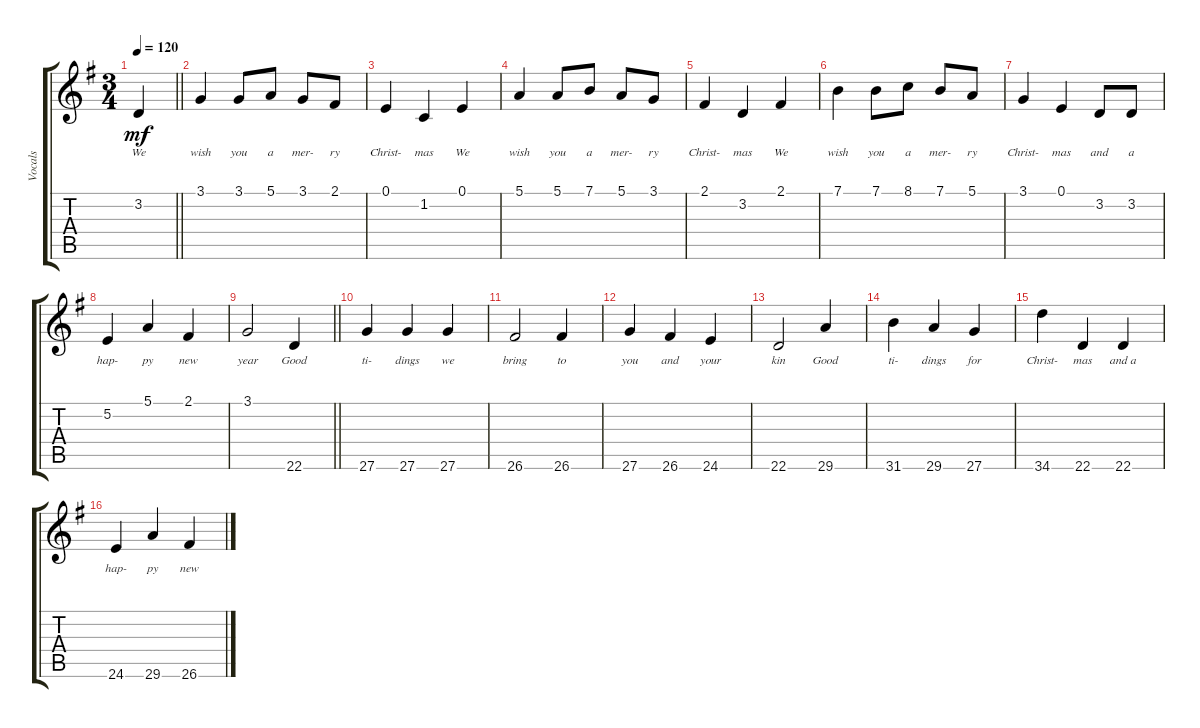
\track ("Vocals" "Vocals") {instrument voiceoohs}
\staff {score tabs}
\tuning (E4 B3 G3 D3 A2 E2) {hide}
\ts (3 4)
\tempo 120
\clef g2
\barLineRight lightlight
\ks g
3.2.4{lyrics (0 "We") lyrics (1 "") lyrics (2 "") lyrics (3 "") lyrics (4 "") dy mf instrument voiceoohs} |
\section ("" "")
3.1.4{lyrics (0 "wish") lyrics (1 "") lyrics (2 "") lyrics (3 "") lyrics (4 "")} 3.1.8{lyrics (0 "you") lyrics (1 "") lyrics (2 "") lyrics (3 "") lyrics (4 "")} 5.1.8{lyrics (0 "a") lyrics (1 "") lyrics (2 "") lyrics (3 "") lyrics (4 "")} 3.1.8{lyrics (0 "mer-") lyrics (1 "") lyrics (2 "") lyrics (3 "") lyrics (4 "")} 2.1.8{lyrics (0 "ry") lyrics (1 "") lyrics (2 "") lyrics (3 "") lyrics (4 "")} |
0.1.4{lyrics (0 "Christ-") lyrics (1 "") lyrics (2 "") lyrics (3 "") lyrics (4 "")} 1.2.4{lyrics (0 "mas") lyrics (1 "") lyrics (2 "") lyrics (3 "") lyrics (4 "")} 0.1.4{lyrics (0 "We") lyrics (1 "") lyrics (2 "") lyrics (3 "") lyrics (4 "")} |
5.1.4{lyrics (0 "wish") lyrics (1 "") lyrics (2 "") lyrics (3 "") lyrics (4 "")} 5.1.8{lyrics (0 "you") lyrics (1 "") lyrics (2 "") lyrics (3 "") lyrics (4 "")} 7.1.8{lyrics (0 "a") lyrics (1 "") lyrics (2 "") lyrics (3 "") lyrics (4 "")} 5.1.8{lyrics (0 "mer-") lyrics (1 "") lyrics (2 "") lyrics (3 "") lyrics (4 "")} 3.1.8{lyrics (0 "ry") lyrics (1 "") lyrics (2 "") lyrics (3 "") lyrics (4 "")} |
2.1.4{lyrics (0 "Christ-") lyrics (1 "") lyrics (2 "") lyrics (3 "") lyrics (4 "")} 3.2.4{lyrics (0 "mas") lyrics (1 "") lyrics (2 "") lyrics (3 "") lyrics (4 "")} 2.1.4{lyrics (0 "We") lyrics (1 "") lyrics (2 "") lyrics (3 "") lyrics (4 "")} |
7.1.4{lyrics (0 "wish") lyrics (1 "") lyrics (2 "") lyrics (3 "") lyrics (4 "")} 7.1.8{lyrics (0 "you") lyrics (1 "") lyrics (2 "") lyrics (3 "") lyrics (4 "")} 8.1.8{lyrics (0 "a") lyrics (1 "") lyrics (2 "") lyrics (3 "") lyrics (4 "")} 7.1.8{lyrics (0 "mer-") lyrics (1 "") lyrics (2 "") lyrics (3 "") lyrics (4 "")} 5.1.8{lyrics (0 "ry") lyrics (1 "") lyrics (2 "") lyrics (3 "") lyrics (4 "")} |
3.1.4{lyrics (0 "Christ-") lyrics (1 "") lyrics (2 "") lyrics (3 "") lyrics (4 "")} 0.1.4{lyrics (0 "mas") lyrics (1 "") lyrics (2 "") lyrics (3 "") lyrics (4 "")} 3.2.8{lyrics (0 "and") lyrics (1 "") lyrics (2 "") lyrics (3 "") lyrics (4 "")} 3.2.8{lyrics (0 "a") lyrics (1 "") lyrics (2 "") lyrics (3 "") lyrics (4 "")} |
5.2.4{lyrics (0 "hap-") lyrics (1 "") lyrics (2 "") lyrics (3 "") lyrics (4 "")} 5.1.4{lyrics (0 "py") lyrics (1 "") lyrics (2 "") lyrics (3 "") lyrics (4 "")} 2.1.4{lyrics (0 "new") lyrics (1 "") lyrics (2 "") lyrics (3 "") lyrics (4 "")} |
\barLineRight lightlight
3.1.2{lyrics (0 "year") lyrics (1 "") lyrics (2 "") lyrics (3 "") lyrics (4 "")} 22.6.4{lyrics (0 "Good") lyrics (1 "") lyrics (2 "") lyrics (3 "") lyrics (4 "")} |
\section ("" "")
27.6.4{lyrics (0 "ti-") lyrics (1 "") lyrics (2 "") lyrics (3 "") lyrics (4 "")} 27.6.4{lyrics (0 "dings") lyrics (1 "") lyrics (2 "") lyrics (3 "") lyrics (4 "")} 27.6.4{lyrics (0 "we") lyrics (1 "") lyrics (2 "") lyrics (3 "") lyrics (4 "")} |
26.6.2{lyrics (0 "bring") lyrics (1 "") lyrics (2 "") lyrics (3 "") lyrics (4 "")} 26.6.4{lyrics (0 "to") lyrics (1 "") lyrics (2 "") lyrics (3 "") lyrics (4 "")} |
27.6.4{lyrics (0 "you") lyrics (1 "") lyrics (2 "") lyrics (3 "") lyrics (4 "")} 26.6.4{lyrics (0 "and") lyrics (1 "") lyrics (2 "") lyrics (3 "") lyrics (4 "")} 24.6.4{lyrics (0 "your") lyrics (1 "") lyrics (2 "") lyrics (3 "") lyrics (4 "")} |
22.6.2{lyrics (0 "kin") lyrics (1 "") lyrics (2 "") lyrics (3 "") lyrics (4 "")} 29.6.4{lyrics (0 "Good") lyrics (1 "") lyrics (2 "") lyrics (3 "") lyrics (4 "")} |
31.6.4{lyrics (0 "ti-") lyrics (1 "") lyrics (2 "") lyrics (3 "") lyrics (4 "")} 29.6.4{lyrics (0 "dings") lyrics (1 "") lyrics (2 "") lyrics (3 "") lyrics (4 "")} 27.6.4{lyrics (0 "for") lyrics (1 "") lyrics (2 "") lyrics (3 "") lyrics (4 "")} |
34.6.4{lyrics (0 "Christ-") lyrics (1 "") lyrics (2 "") lyrics (3 "") lyrics (4 "")} 22.6.4{lyrics (0 "mas") lyrics (1 "") lyrics (2 "") lyrics (3 "") lyrics (4 "")} 22.6.4{lyrics (0 "and a") lyrics (1 "") lyrics (2 "") lyrics (3 "") lyrics (4 "")} |
24.6.4{lyrics (0 "hap-") lyrics (1 "") lyrics (2 "") lyrics (3 "") lyrics (4 "")} 29.6.4{lyrics (0 "py") lyrics (1 "") lyrics (2 "") lyrics (3 "") lyrics (4 "")} 26.6.4{lyrics (0 "new") lyrics (1 "") lyrics (2 "") lyrics (3 "") lyrics (4 "")}
